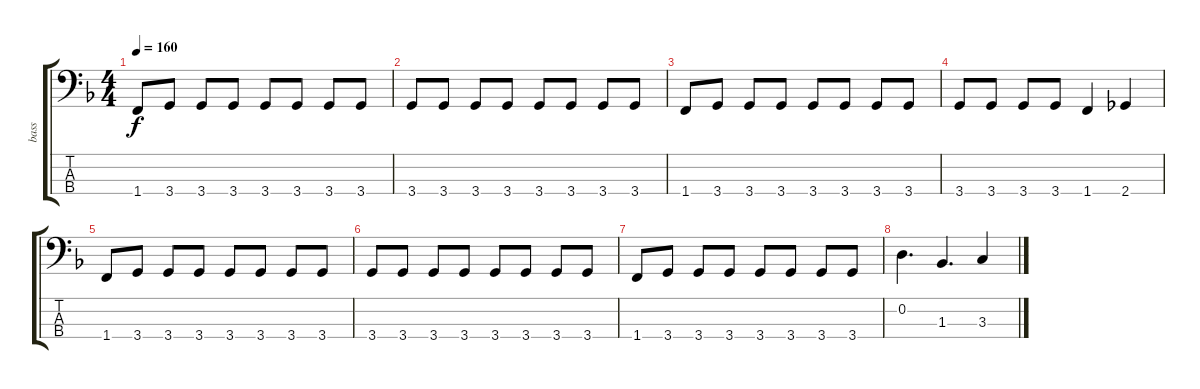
\track ("bass" "bass") {instrument electricbassfinger}
\staff {score tabs}
\tuning (G2 D2 A1 E1) {hide}
\ts (4 4)
\tempo 160
\clef f4
\ks f
1.4.8{dy f} 3.4.8 3.4.8 3.4.8 3.4.8 3.4.8 3.4.8 3.4.8 |
3.4.8 3.4.8 3.4.8 3.4.8 3.4.8 3.4.8 3.4.8 3.4.8 |
1.4.8 3.4.8 3.4.8 3.4.8 3.4.8 3.4.8 3.4.8 3.4.8 |
3.4.8 3.4.8 3.4.8 3.4.8 1.4.4 2.4.4 |
1.4.8 3.4.8 3.4.8 3.4.8 3.4.8 3.4.8 3.4.8 3.4.8 |
3.4.8 3.4.8 3.4.8 3.4.8 3.4.8 3.4.8 3.4.8 3.4.8 |
1.4.8 3.4.8 3.4.8 3.4.8 3.4.8 3.4.8 3.4.8 3.4.8 |
0.2.4{d} 1.3.4{d} 3.3.4
